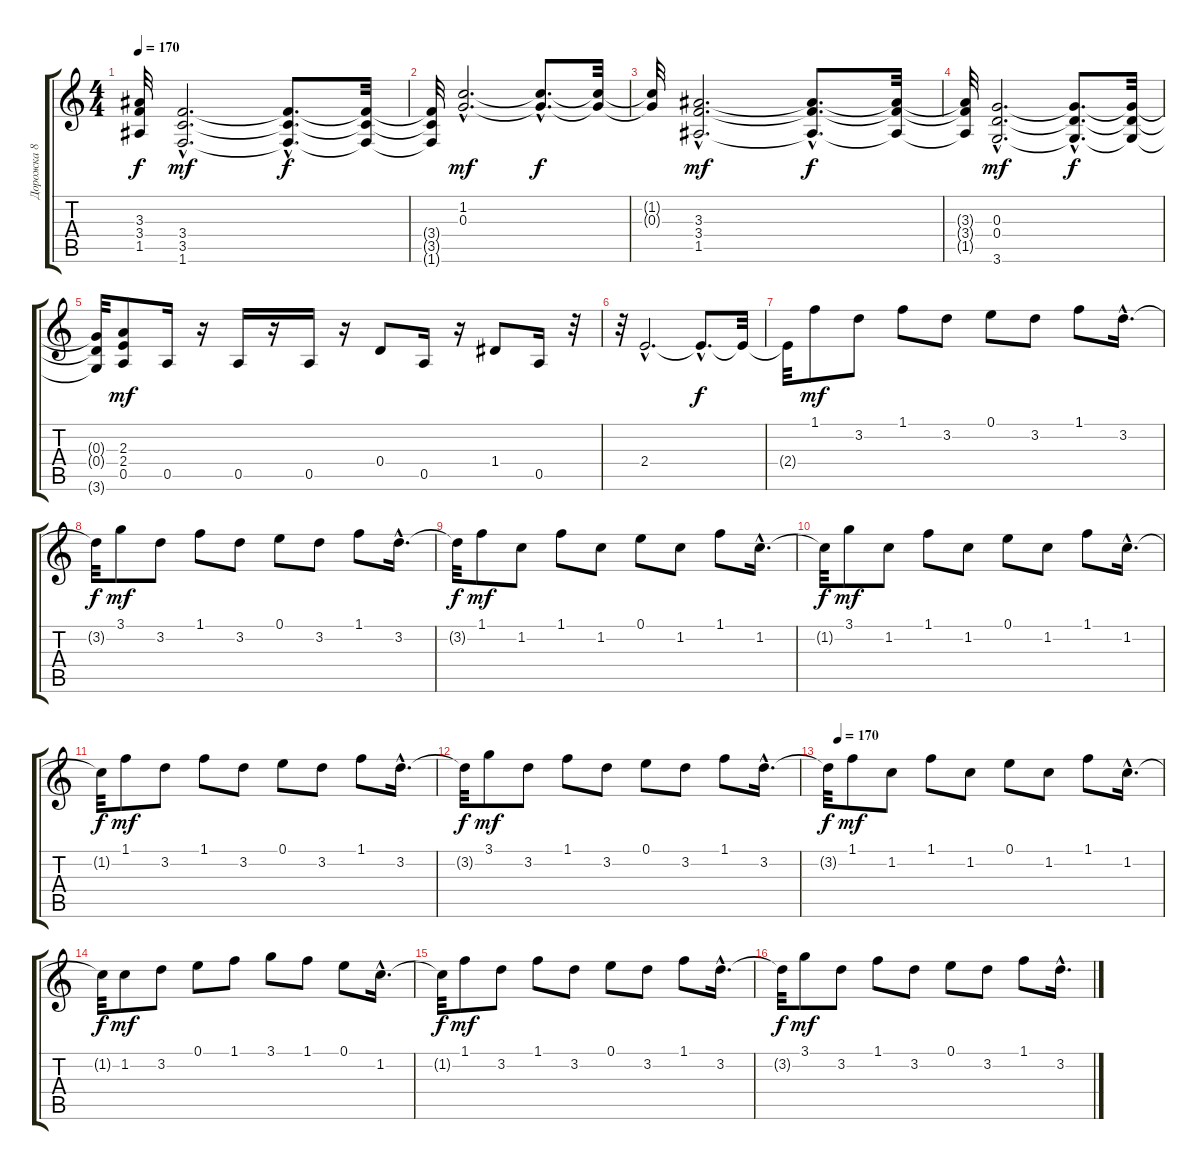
\track ("Дорожка 8" "Дорожка 8") {instrument overdrivenguitar}
\staff {score tabs}
\tuning (E4 B3 G3 D3 A2 E2) {hide}
\ts (4 4)
\tempo 170
\clef g2
\ks c
(3.3{t} 3.4{t} 1.5{t}).32{dy f} (3.4{hac} 3.5{hac} 1.6{hac}).2{d dy mf} (3.4{hac t} 3.5{hac t} 1.6{hac t}).8{d dy f} (3.4{t} 3.5{t} 1.6{t}).32 |
(3.4{t} 3.5{t} 1.6{t}).32 (1.2{hac} 0.3{hac}).2{d dy mf} (1.2{hac t} 0.3{hac t}).8{d dy f} (1.2{t} 0.3{t}).32 |
(1.2{t} 0.3{t}).32 (3.3{hac} 3.4{hac} 1.5{hac}).2{d dy mf} (3.3{hac t} 3.4{hac t} 1.5{hac t}).8{d dy f} (3.3{t} 3.4{t} 1.5{t}).32 |
(3.3{t} 3.4{t} 1.5{t}).32 (0.3{hac} 0.4{hac} 3.6{hac}).2{d dy mf} (0.3{hac t} 0.4{hac t} 3.6{hac t}).8{d dy f} (0.3{t} 0.4{t} 3.6{t}).32 |
(0.3{t} 0.4{t} 3.6{t}).32 (2.3 2.4 0.5).8{dy mf} 0.5.16 r.16 0.5.16 r.16 0.5.16 r.16 0.4.8 0.5.16 r.16 1.4.8 0.5.16 r.32 |
r.32 2.4{hac}.2{d} 2.4{hac t}.8{d dy f} 2.4{t}.32 |
2.4{t}.32 1.1.8{dy mf} 3.2.8 1.1.8 3.2.8 0.1.8 3.2.8 1.1.8 3.2{hac}.16{d} |
3.2{t}.32{dy f} 3.1.8{dy mf} 3.2.8 1.1.8 3.2.8 0.1.8 3.2.8 1.1.8 3.2{hac}.16{d} |
3.2{t}.32{dy f} 1.1.8{dy mf} 1.2.8 1.1.8 1.2.8 0.1.8 1.2.8 1.1.8 1.2{hac}.16{d} |
1.2{t}.32{dy f} 3.1.8{dy mf} 1.2.8 1.1.8 1.2.8 0.1.8 1.2.8 1.1.8 1.2{hac}.16{d} |
1.2{t}.32{dy f} 1.1.8{dy mf} 3.2.8 1.1.8 3.2.8 0.1.8 3.2.8 1.1.8 3.2{hac}.16{d} |
3.2{t}.32{dy f} 3.1.8{dy mf} 3.2.8 1.1.8 3.2.8 0.1.8 3.2.8 1.1.8 3.2{hac}.16{d} |
\tempo (170 0.03125)
3.2{t}.32{dy f} 1.1.8{dy mf} 1.2.8 1.1.8 1.2.8 0.1.8 1.2.8 1.1.8 1.2{hac}.16{d} |
1.2{t}.32{dy f} 1.2.8{dy mf} 3.2.8 0.1.8 1.1.8 3.1.8 1.1.8 0.1.8 1.2{hac}.16{d} |
1.2{t}.32{dy f} 1.1.8{dy mf} 3.2.8 1.1.8 3.2.8 0.1.8 3.2.8 1.1.8 3.2{hac}.16{d} |
3.2{t}.32{dy f} 3.1.8{dy mf} 3.2.8 1.1.8 3.2.8 0.1.8 3.2.8 1.1.8 3.2{hac}.16{d}
